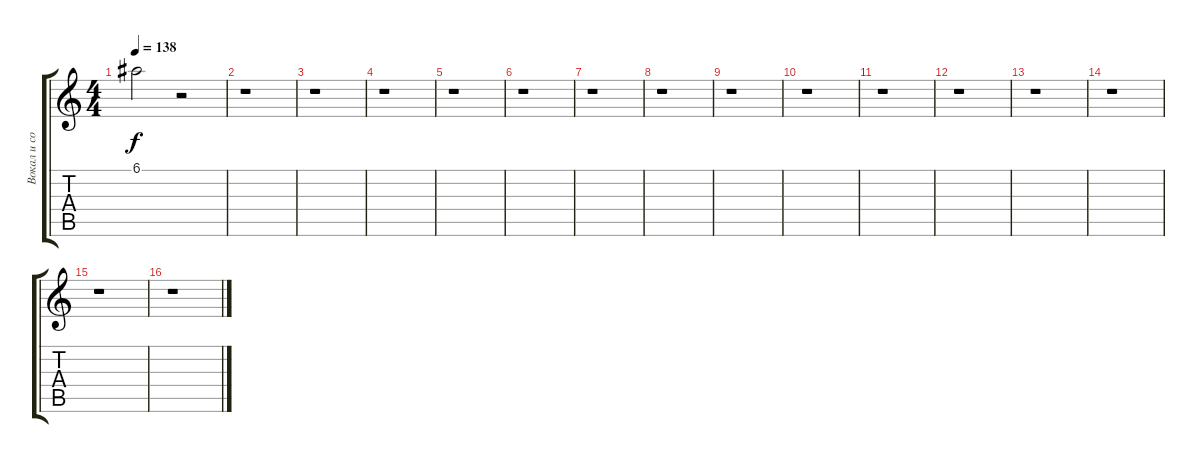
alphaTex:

\track ("Вокал и соло" "Вокал и со") {instrument overdrivenguitar}
\staff {score tabs}
\tuning (E4 B3 G3 D3 A2 E2) {hide}
\ts (4 4)
\tempo 138
\clef g2
\ks c
6.1.2{dy f} r.2 |
r.1 |
r.1 |
r.1 |
r.1 |
r.1 |
r.1 |
r.1 |
r.1 |
r.1 |
r.1 |
r.1 |
r.1 |
r.1 |
r.1 |
r.1
